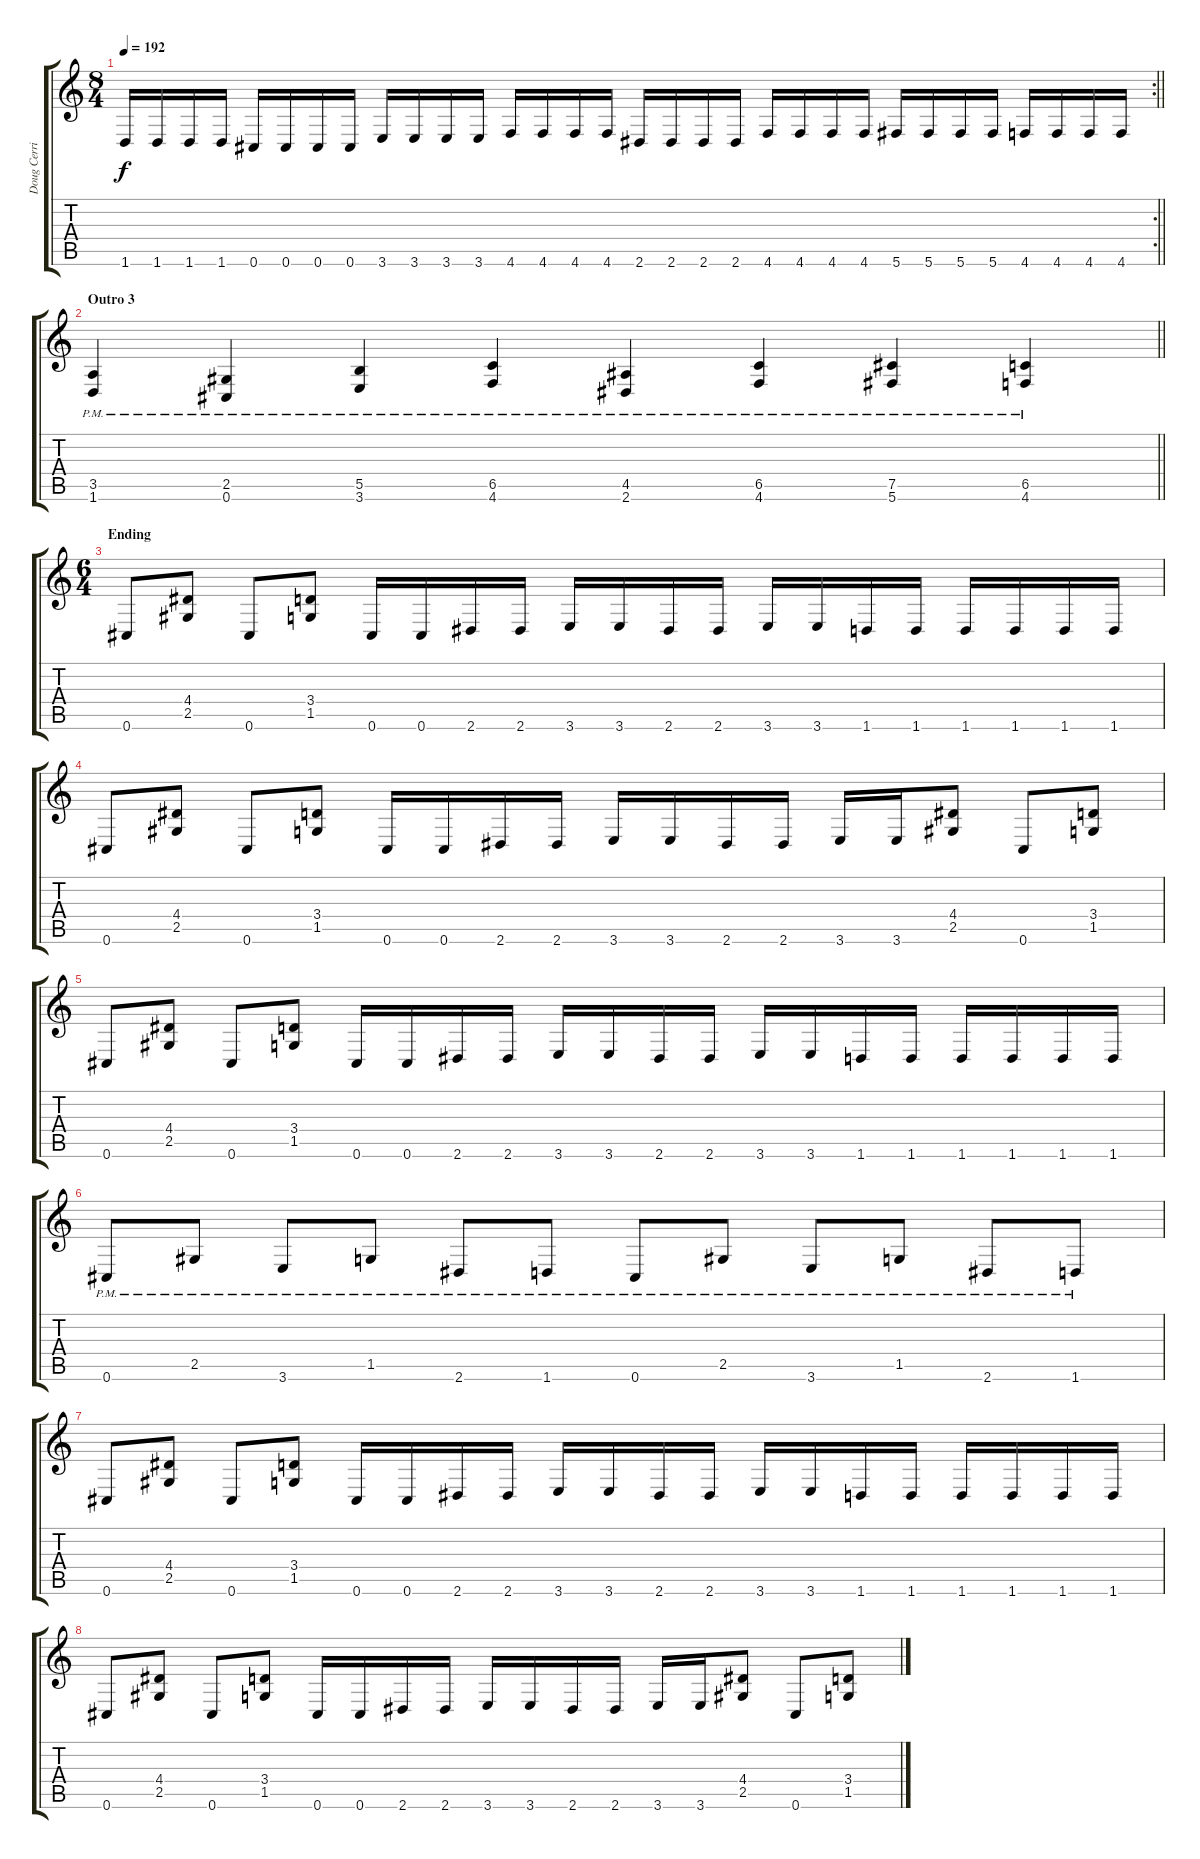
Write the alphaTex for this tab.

\track ("Doug Cerrito" "Doug Cerri") {instrument distortionguitar}
\staff {score tabs}
\tuning (Db4 Ab3 E3 B2 Gb2 Db2) {hide}
\rc 2
\ts (8 4)
\tempo 192
\clef g2
\barLineRight lightlight
\ks c
1.6.16{dy f} 1.6.16 1.6.16 1.6.16 0.6.16 0.6.16 0.6.16 0.6.16 3.6.16 3.6.16 3.6.16 3.6.16 4.6.16 4.6.16 4.6.16 4.6.16 2.6.16 2.6.16 2.6.16 2.6.16 4.6.16 4.6.16 4.6.16 4.6.16 5.6.16 5.6.16 5.6.16 5.6.16 4.6.16 4.6.16 4.6.16 4.6.16 |
\section ("" "Outro 3")
\barLineRight lightlight
(3.5{pm} 1.6{pm}).4 (2.5{pm} 0.6{pm}).4 (5.5{pm} 3.6{pm}).4 (6.5{pm} 4.6{pm}).4 (4.5{pm} 2.6{pm}).4 (6.5{pm} 4.6{pm}).4 (7.5{pm} 5.6{pm}).4 (6.5{pm} 4.6{pm}).4 |
\ts (6 4)
\section ("" "Ending")
0.6.8 (4.4 2.5).8 0.6.8 (3.4 1.5).8 0.6.16 0.6.16 2.6.16 2.6.16 3.6.16 3.6.16 2.6.16 2.6.16 3.6.16 3.6.16 1.6.16 1.6.16 1.6.16 1.6.16 1.6.16 1.6.16 |
0.6.8 (4.4 2.5).8 0.6.8 (3.4 1.5).8 0.6.16 0.6.16 2.6.16 2.6.16 3.6.16 3.6.16 2.6.16 2.6.16 3.6.16 3.6.16 (4.4 2.5).8 0.6.8 (3.4 1.5).8 |
0.6.8 (4.4 2.5).8 0.6.8 (3.4 1.5).8 0.6.16 0.6.16 2.6.16 2.6.16 3.6.16 3.6.16 2.6.16 2.6.16 3.6.16 3.6.16 1.6.16 1.6.16 1.6.16 1.6.16 1.6.16 1.6.16 |
0.6{pm}.8 2.5{pm}.8 3.6{pm}.8 1.5{pm}.8 2.6{pm}.8 1.6{pm}.8 0.6{pm}.8 2.5{pm}.8 3.6{pm}.8 1.5{pm}.8 2.6{pm}.8 1.6{pm}.8 |
0.6.8 (4.4 2.5).8 0.6.8 (3.4 1.5).8 0.6.16 0.6.16 2.6.16 2.6.16 3.6.16 3.6.16 2.6.16 2.6.16 3.6.16 3.6.16 1.6.16 1.6.16 1.6.16 1.6.16 1.6.16 1.6.16 |
0.6.8 (4.4 2.5).8 0.6.8 (3.4 1.5).8 0.6.16 0.6.16 2.6.16 2.6.16 3.6.16 3.6.16 2.6.16 2.6.16 3.6.16 3.6.16 (4.4 2.5).8 0.6.8 (3.4 1.5).8
